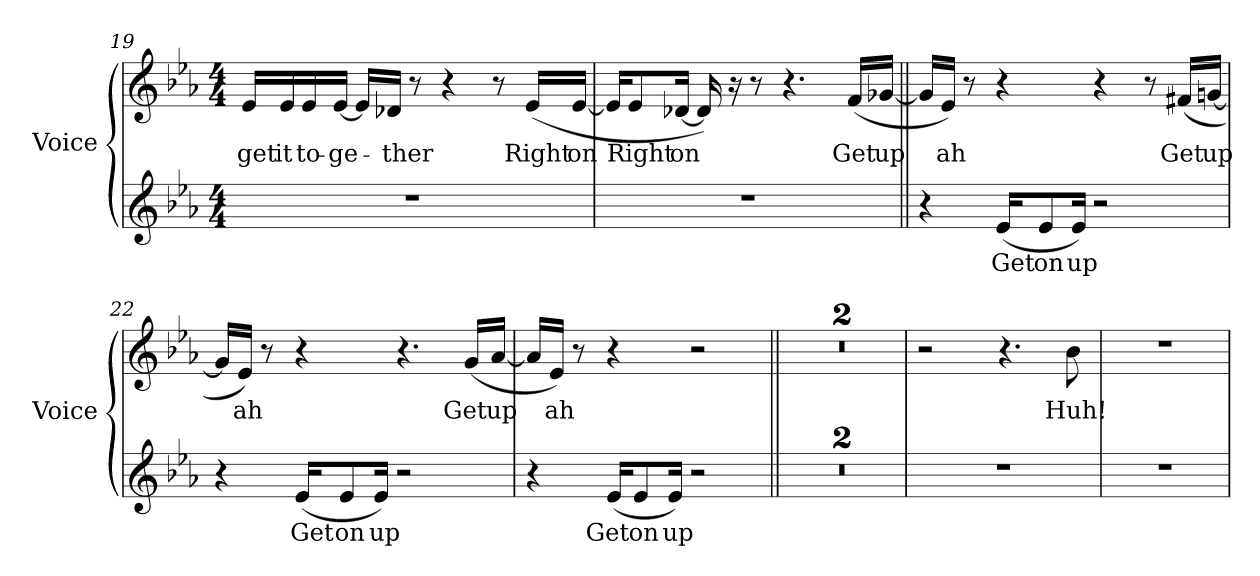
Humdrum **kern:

**kern	**text	**kern	**text
*part2	*part2	*part1	*part1
*staff2	*staff2	*staff1	*staff1
*I"Voice	*	*I"Voice	*
*I'Voice	*	*I'Voice	*
*clefG2	*	*clefG2	*
*k[b-e-a-]	*	*k[b-e-a-]	*
*E-:	*	*E-:	*
*M4/4	*	*M4/4	*
=19	=19	=19	=19
!	!	!	!LO:LY:b:color=#000000
1r	.	16e-i/LL	get
!	!	!	!LO:LY:b:color=#000000
.	.	16e-i/	it
!	!	!	!LO:LY:b:color=#000000
.	.	16e-i/	to-
!	!	!	!LO:LY:b:color=#000000
.	.	[16e-i/JJ	-ge-
.	.	16e-i/LL]	.
!	!	!	!LO:LY:b:color=#000000
.	.	16d-Xi/JJ	-ther
.	.	8r	.
.	.	4r	.
.	.	8r	.
!	!	!	!LO:LY:b:color=#000000
.	.	(16e-i/LL	Right
!	!	!	!LO:LY:b:color=#000000
.	.	[16e-i/JJ	on
=20	=20	=20	=20
1r	.	16e-i/KL]	.
!	!	!	!LO:LY:b:color=#000000
.	.	8e-i/	Right
!	!	!	!LO:LY:b:color=#000000
.	.	[16d-Xi/Jk	on
.	.	16d-i/])	.
.	.	16r	.
.	.	8r	.
.	.	4.r	.
!	!	!	!LO:LY:b:color=#000000
.	.	(16fi/LL	Get
!	!	!	!LO:LY:b:color=#000000
.	.	[16g-Xi/JJ	up
!!LO:LB:g=z
=21||	=21||	=21||	=21||
4r	.	16g-i/LL]	.
!	!	!	!LO:LY:b:color=#000000
.	.	16e-i/JJ)	ah
.	.	8r	.
!	!LO:LY:b:color=#000000	!	!
(16e-i/KL	Get	4r	.
!	!LO:LY:b:color=#000000	!	!
8e-i/	on	.	.
!	!LO:LY:b:color=#000000	!	!
16e-i/Jk)	up	.	.
2r	.	4r	.
.	.	8r	.
!	!	!	!LO:LY:b:color=#000000
.	.	(16f#Xi/LL	Get
!	!	!	!LO:LY:b:color=#000000
.	.	[16gni/JJ	up
=22	=22	=22	=22
4r	.	16gi/LL]	.
!	!	!	!LO:LY:b:color=#000000
.	.	16e-i/JJ)	ah
.	.	8r	.
!	!LO:LY:b:color=#000000	!	!
(16e-i/KL	Get	4r	.
!	!LO:LY:b:color=#000000	!	!
8e-i/	on	.	.
!	!LO:LY:b:color=#000000	!	!
16e-i/Jk)	up	.	.
2r	.	4.r	.
!	!	!	!LO:LY:b:color=#000000
.	.	(16gi/LL	Get
!	!	!	!LO:LY:b:color=#000000
.	.	[16a-i/JJ	up
=23	=23	=23	=23
4r	.	16a-i/LL]	.
!	!	!	!LO:LY:b:color=#000000
.	.	16e-i/JJ)	ah
.	.	8r	.
!	!LO:LY:b:color=#000000	!	!
(16e-i/KL	Get	4r	.
!	!LO:LY:b:color=#000000	!	!
8e-i/	on	.	.
!	!LO:LY:b:color=#000000	!	!
16e-i/Jk)	up	.	.
2r	.	2r	.
=24||	=24||	=24||	=24||
1r	.	1r	.
!!LO:PB:g=z
=25	=25	=25	=25
1r	.	1r	.
=26	=26	=26	=26
1r	.	2r	.
.	.	4.r	.
!	!	!	!LO:LY:b:color=#000000
.	.	8b-i\	Huh!
=27	=27	=27	=27
1r	.	1r	.
=	=	=	=
*-	*-	*-	*-
